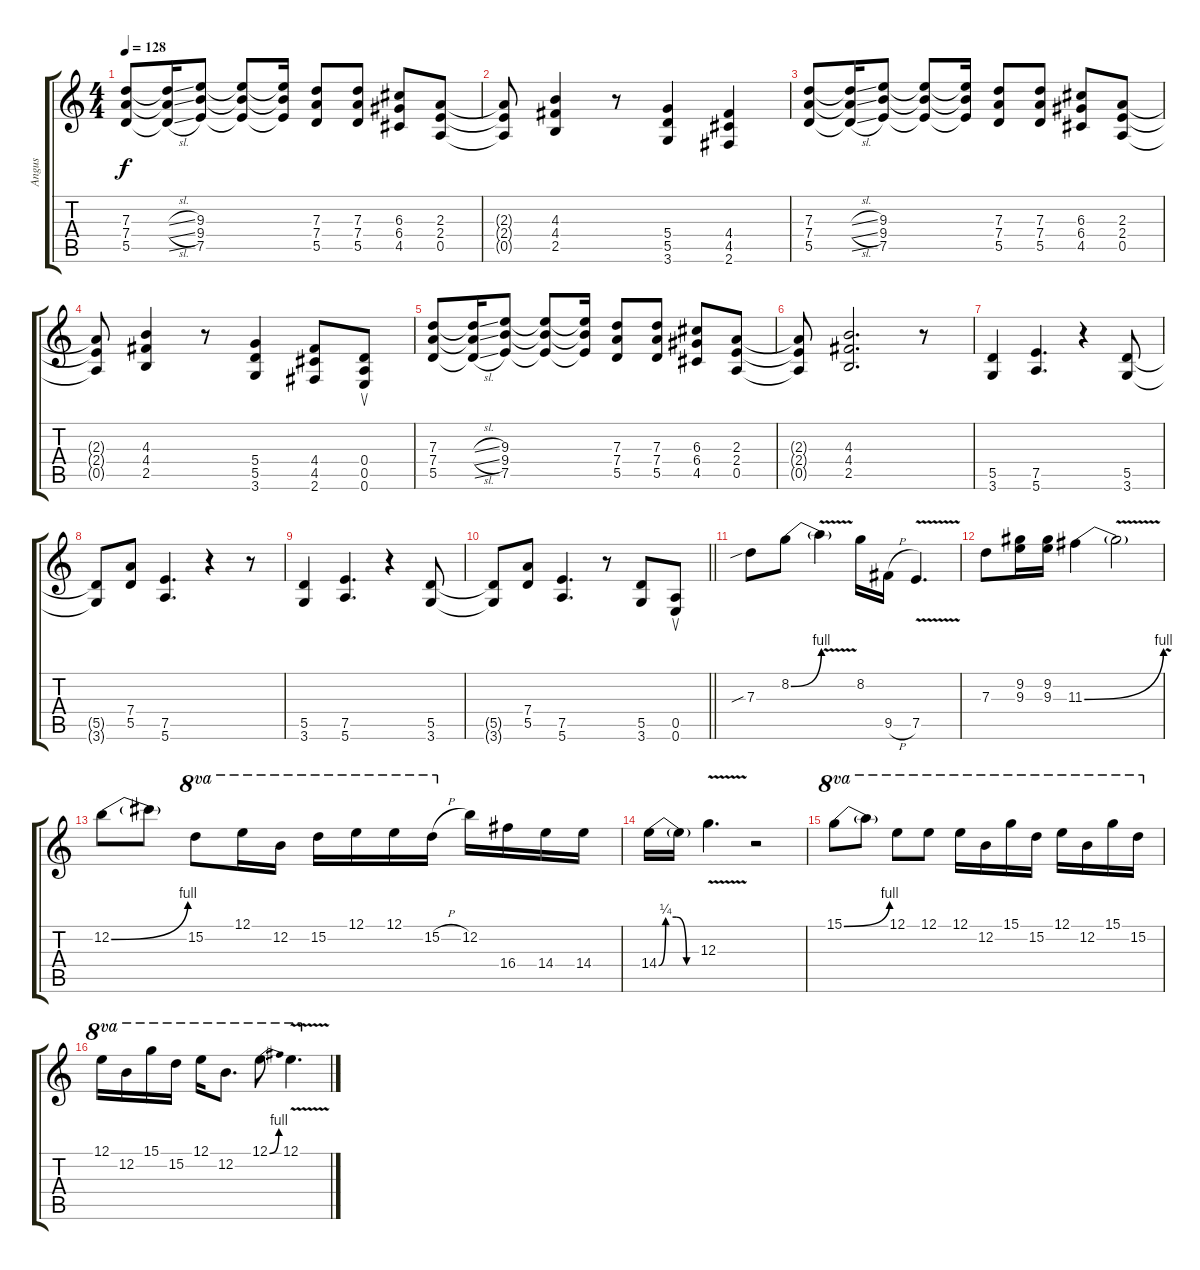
\track ("Angus" "Angus") {instrument distortionguitar}
\staff {score tabs}
\tuning (E4 B3 G3 D3 A2 E2) {hide}
\ts (4 4)
\tempo 128
\clef g2
\ks c
(7.3 7.4 5.5).8{dy f} (7.3{sl t} 7.4{sl t} 5.5{sl t}).16 (9.3 9.4 7.5).8 (9.3{t} 9.4{t} 7.5{t}).8 (9.3{t} 9.4{t} 7.5{t}).16 (7.3 7.4 5.5).8 (7.3 7.4 5.5).8 (6.3 6.4 4.5).8 (2.3 2.4 0.5).8 |
(2.3{t} 2.4{t} 0.5{t}).8 (4.3 4.4 2.5).4 r.8 (5.4 5.5 3.6).4 (4.4 4.5 2.6).4 |
(7.3 7.4 5.5).8 (7.3{sl t} 7.4{sl t} 5.5{sl t}).16 (9.3 9.4 7.5).8 (9.3{t} 9.4{t} 7.5{t}).8 (9.3{t} 9.4{t} 7.5{t}).16 (7.3 7.4 5.5).8 (7.3 7.4 5.5).8 (6.3 6.4 4.5).8 (2.3 2.4 0.5).8 |
(2.3{t} 2.4{t} 0.5{t}).8 (4.3 4.4 2.5).4 r.8 (5.4 5.5 3.6).4 (4.4 4.5 2.6).8 (0.4 0.5 0.6).8{su} |
(7.3 7.4 5.5).8 (7.3{sl t} 7.4{sl t} 5.5{sl t}).16 (9.3 9.4 7.5).8 (9.3{t} 9.4{t} 7.5{t}).8 (9.3{t} 9.4{t} 7.5{t}).16 (7.3 7.4 5.5).8 (7.3 7.4 5.5).8 (6.3 6.4 4.5).8 (2.3 2.4 0.5).8 |
(2.3{t} 2.4{t} 0.5{t}).8 (4.3 4.4 2.5).2{d} r.8 |
(5.5 3.6).4 (7.5 5.6).4{d} r.4 (5.5 3.6).8 |
(5.5{t} 3.6{t}).8 (7.4 5.5).8 (7.5 5.6).4{d} r.4 r.8 |
(5.5 3.6).4 (7.5 5.6).4{d} r.4 (5.5 3.6).8 |
\barLineRight lightlight
(5.5{t} 3.6{t}).8 (7.4 5.5).8 (7.5 5.6).4{d} r.8 (5.5 3.6).8 (0.5 0.6).8{su} |
7.3{sib}.8 8.2{be (bend 0 0 60 4)}.8 8.2{v t}.4 8.2.16 9.5{h}.16 7.5{v}.4{d} |
7.3.8 (9.2 9.3).16 (9.2 9.3).16 11.3{be (bend 0 0 60 4)}.4 11.3{v t}.2 |
12.2{be (bend 0 0 60 4)}.8 12.2{t}.8 15.2.8{ot 8va} 12.1.16{ot 8va} 12.2.16{ot 8va} 15.2.16{ot 8va} 12.1.16{ot 8va} 12.1.16{ot 8va} 15.2{h}.16{ot 8va} 12.2.16 16.4.16 14.4.16 14.4.16 |
14.4{be (custom 0 0 10 1 25 1 40 0 60 0)}.16 14.4{t}.16 12.3{v}.4{d} r.2 |
15.1{be (bend 0 0 60 4)}.8{ot 8va} 15.1{t}.8{ot 8va} 12.1.8{ot 8va} 12.1.8{ot 8va} 12.1.16{ot 8va} 12.2.16{ot 8va} 15.1.16{ot 8va} 15.2.16{ot 8va} 12.1.16{ot 8va} 12.2.16{ot 8va} 15.1.16{ot 8va} 15.2.16{ot 8va} |
12.1.16{ot 8va} 12.2.16{ot 8va} 15.1.16{ot 8va} 15.2.16{ot 8va} 12.1.16{ot 8va} 12.2.8{d ot 8va} 12.1{be (bend 0 0 60 4)}.8{ot 8va} 12.1{v}.4{d ot 8va}
